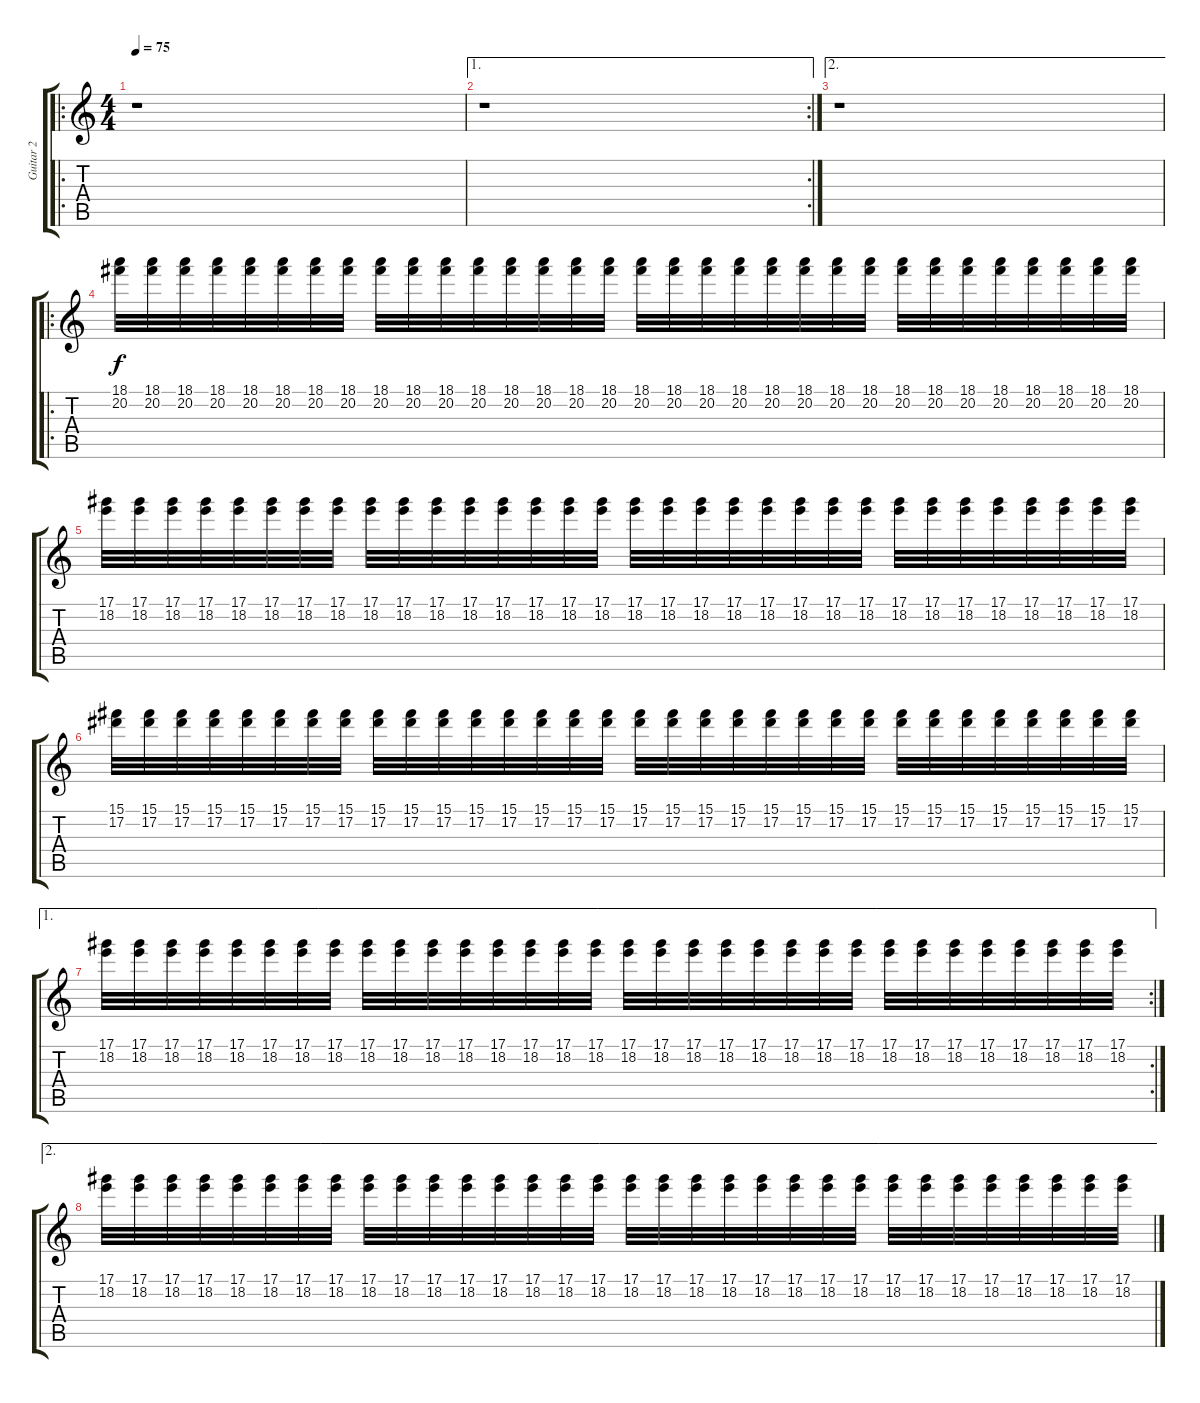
\track ("Guitar 2" "Guitar 2") {instrument electricguitarclean}
\staff {score tabs}
\tuning (Eb4 Bb3 Gb3 Db3 Ab2 Db2) {hide}
\ro
\ts (4 4)
\tempo 75
\clef g2
\ks c
r.1{dy f} |
\ae 1
\rc 2
r.1 |
\ae 2
r.1 |
\ro
(18.1 20.2).32 (18.1 20.2).32 (18.1 20.2).32 (18.1 20.2).32 (18.1 20.2).32 (18.1 20.2).32 (18.1 20.2).32 (18.1 20.2).32 (18.1 20.2).32 (18.1 20.2).32 (18.1 20.2).32 (18.1 20.2).32 (18.1 20.2).32 (18.1 20.2).32 (18.1 20.2).32 (18.1 20.2).32 (18.1 20.2).32 (18.1 20.2).32 (18.1 20.2).32 (18.1 20.2).32 (18.1 20.2).32 (18.1 20.2).32 (18.1 20.2).32 (18.1 20.2).32 (18.1 20.2).32 (18.1 20.2).32 (18.1 20.2).32 (18.1 20.2).32 (18.1 20.2).32 (18.1 20.2).32 (18.1 20.2).32 (18.1 20.2).32 |
(17.1 18.2).32 (17.1 18.2).32 (17.1 18.2).32 (17.1 18.2).32 (17.1 18.2).32 (17.1 18.2).32 (17.1 18.2).32 (17.1 18.2).32 (17.1 18.2).32 (17.1 18.2).32 (17.1 18.2).32 (17.1 18.2).32 (17.1 18.2).32 (17.1 18.2).32 (17.1 18.2).32 (17.1 18.2).32 (17.1 18.2).32 (17.1 18.2).32 (17.1 18.2).32 (17.1 18.2).32 (17.1 18.2).32 (17.1 18.2).32 (17.1 18.2).32 (17.1 18.2).32 (17.1 18.2).32 (17.1 18.2).32 (17.1 18.2).32 (17.1 18.2).32 (17.1 18.2).32 (17.1 18.2).32 (17.1 18.2).32 (17.1 18.2).32 |
(15.1 17.2).32 (15.1 17.2).32 (15.1 17.2).32 (15.1 17.2).32 (15.1 17.2).32 (15.1 17.2).32 (15.1 17.2).32 (15.1 17.2).32 (15.1 17.2).32 (15.1 17.2).32 (15.1 17.2).32 (15.1 17.2).32 (15.1 17.2).32 (15.1 17.2).32 (15.1 17.2).32 (15.1 17.2).32 (15.1 17.2).32 (15.1 17.2).32 (15.1 17.2).32 (15.1 17.2).32 (15.1 17.2).32 (15.1 17.2).32 (15.1 17.2).32 (15.1 17.2).32 (15.1 17.2).32 (15.1 17.2).32 (15.1 17.2).32 (15.1 17.2).32 (15.1 17.2).32 (15.1 17.2).32 (15.1 17.2).32 (15.1 17.2).32 |
\ae 1
\rc 2
(17.1 18.2).32 (17.1 18.2).32 (17.1 18.2).32 (17.1 18.2).32 (17.1 18.2).32 (17.1 18.2).32 (17.1 18.2).32 (17.1 18.2).32 (17.1 18.2).32 (17.1 18.2).32 (17.1 18.2).32 (17.1 18.2).32 (17.1 18.2).32 (17.1 18.2).32 (17.1 18.2).32 (17.1 18.2).32 (17.1 18.2).32 (17.1 18.2).32 (17.1 18.2).32 (17.1 18.2).32 (17.1 18.2).32 (17.1 18.2).32 (17.1 18.2).32 (17.1 18.2).32 (17.1 18.2).32 (17.1 18.2).32 (17.1 18.2).32 (17.1 18.2).32 (17.1 18.2).32 (17.1 18.2).32 (17.1 18.2).32 (17.1 18.2).32 |
\ae 2
(17.1 18.2).32 (17.1 18.2).32 (17.1 18.2).32 (17.1 18.2).32 (17.1 18.2).32 (17.1 18.2).32 (17.1 18.2).32 (17.1 18.2).32 (17.1 18.2).32 (17.1 18.2).32 (17.1 18.2).32 (17.1 18.2).32 (17.1 18.2).32 (17.1 18.2).32 (17.1 18.2).32 (17.1 18.2).32 (17.1 18.2).32 (17.1 18.2).32 (17.1 18.2).32 (17.1 18.2).32 (17.1 18.2).32 (17.1 18.2).32 (17.1 18.2).32 (17.1 18.2).32 (17.1 18.2).32 (17.1 18.2).32 (17.1 18.2).32 (17.1 18.2).32 (17.1 18.2).32 (17.1 18.2).32 (17.1 18.2).32 (17.1 18.2).32
